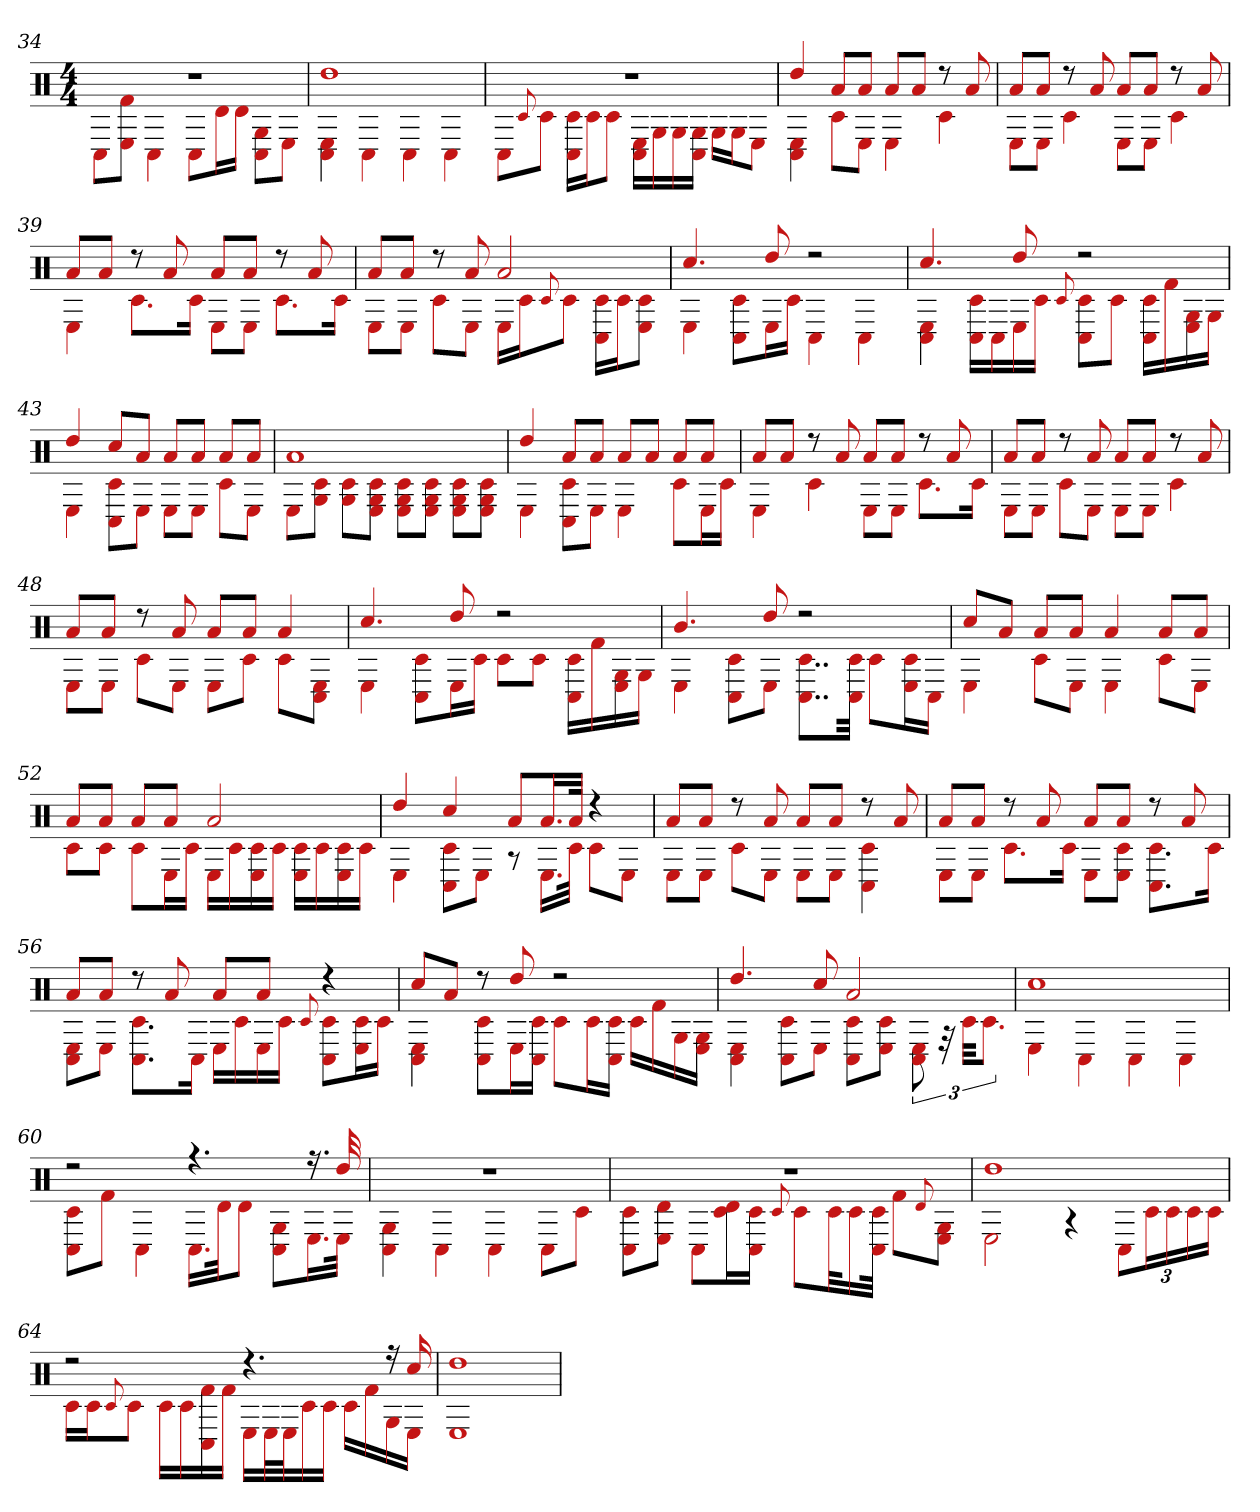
**kern
*part1
*staff1
*clefX
*k[]
*M4/4
=34
*^
1r	8C#L
.	8E 8f#J
.	4C#
.	8C#L
.	16dL
.	16dJJ
.	8C# 8GL
.	8EJ
=35	=35
1dd	4C# 4E
.	4C#
.	4C#
.	4C#
=36	=36
1r	8C#L
.	8qqc#
.	8c#J
.	16C# 16c#LL
.	16c#J
.	8c#J
.	16C# 16ELL
.	16G
.	16G
.	16G 16C#JJ
.	16GLL
.	16GJ
.	8EJ
=37	=37
4dd	4C# 4E
8aL	8c#L
8aJ	8EJ
8aL	4E
8aJ	.
8r	4c#
8a	.
=38	=38
8aL	8EL
8aJ	8EJ
8r	4c#
8a	.
8aL	8EL
8aJ	8EJ
8r	4c#
8a	.
=39	=39
8aL	4E
8aJ	.
8r	8.c#L
8a	.
.	16c#Jk
8aL	8EL
8aJ	8EJ
8r	8.c#L
8a	.
.	16c#Jk
=40	=40
8aL	8EL
8aJ	8EJ
8r	8c#L
8a	8EJ
2a	16ELL
.	16c#J
.	8qqc#
.	8c#J
.	16C# 16c#LL
.	16c#J
.	8c# 8EJ
=41	=41
4.cc#	4E
.	8C# 8c#L
8dd	16EL
.	16c#JJ
2r	4C#
.	4C#
=42	=42
4.cc#	4C# 4E
.	16C# 16c#LL
.	16C#
8dd	16E
.	16c#JJ
.	8qqc#
2r	8C# 8c#L
.	8c#J
.	16c# 16C#LL
.	16f#
.	16G 16E
.	16GJJ
=43	=43
4dd	4E
8cc#L	8C# 8c#L
8aJ	8EJ
8aL	8EL
8aJ	8EJ
8aL	8c#L
8aJ	8EJ
=44	=44
1a	8EL
.	8c# 8GJ
.	8c# 8GL
.	8E 8G 8c#J
.	8c# 8G 8EL
.	8c# 8G 8EJ
.	8c# 8G 8EL
.	8G 8c# 8EJ
=45	=45
4dd	4E
8aL	8C# 8c#L
8aJ	8EJ
8aL	4E
8aJ	.
8aL	8c#L
8aJ	16EL
.	16c#JJ
=46	=46
8aL	4E
8aJ	.
8r	4c#
8a	.
8aL	8EL
8aJ	8EJ
8r	8.c#L
8a	.
.	16c#Jk
=47	=47
8aL	8EL
8aJ	8EJ
8r	8c#L
8a	8EJ
8aL	8EL
8aJ	8EJ
8r	4c#
8a	.
=48	=48
8aL	8EL
8aJ	8EJ
8r	8c#L
8a	8EJ
8aL	8EL
8aJ	8c#J
4a	8c#L
.	8C# 8EJ
=49	=49
4.cc#	4E
.	8C# 8c#L
8dd	16EL
.	16c#JJ
2r	8c#L
.	8c#J
.	16C# 16c#LL
.	16f#
.	16G 16E
.	16GJJ
=50	=50
4.b	4E
.	8C# 8c#L
8dd	8EJ
2r	8..C# 8..c#L
.	32c# 32C#Jkk
.	8c#L
.	16E 16c#L
.	16C#JJ
=51	=51
8cc#L	4E
8aJ	.
8aL	8c#L
8aJ	8EJ
4a	4E
8aL	8c#L
8aJ	8EJ
=52	=52
8aL	8c#L
8aJ	8c#J
8aL	8c#L
8aJ	16EL
.	16c#JJ
2a	16ELL
.	16c#
.	16E 16c#
.	16c#JJ
.	16E 16c#LL
.	16c#
.	16E 16c#
.	16c#JJ
=53	=53
4dd	4E
4cc#	8C# 8c#L
.	8EJ
8aL	8r
16.aL	16.ELL
32aJJk	32c#JJk
4r	8c#L
.	8EJ
=54	=54
8aL	8EL
8aJ	8EJ
8r	8c#L
8a	8EJ
8aL	8EL
8aJ	8EJ
8r	4C# 4c#
8a	.
=55	=55
8aL	8EL
8aJ	8EJ
8r	8.c#L
8a	.
.	16c#Jk
8aL	8EL
8aJ	8c# 8EJ
8r	8.C# 8.c#L
8a	.
.	16c#Jk
=56	=56
8aL	8C# 8EL
8aJ	8EJ
8r	8.C# 8.c#L
8a	.
.	16C#Jk
8aL	16ELL
.	16c#
8aJ	16E
.	16c#JJ
.	8qqc#
4r	8C# 8c#L
.	16c# 16EL
.	16c#JJ
=57	=57
8cc#L	4C# 4E
8aJ	.
8r	8C# 8c#L
8dd	16EL
.	16c# 16C#JJ
2r	8c#L
.	16c#L
.	16c# 16C#JJ
.	16c#LL
.	16f#
.	16G
.	16E 16GJJ
=58	=58
4.dd	4E 4C#
.	8C# 8c#L
8cc#	8EJ
2a	8C# 8c#L
.	8E 8c#J
.	12C# 12E
.	48r
.	48c#KKL
.	12.c#J
=59	=59
1cc#	4E
.	4C#
.	4C#
.	4C#
=60	=60
2r	8C# 8c#L
.	8f#J
.	4C#
4.r	16.C#LL
.	32dJk
.	8dJ
.	8C# 8GL
16.r	16.EL
32dd	32EJJk
=61	=61
1r	4C# 4G
.	4C#
.	4C#
.	8C#L
.	8c#J
=62	=62
1r	8c# 8C#L
.	8d 8EJ
.	8C#L
.	16c# 16dL
.	16c# 16C#JJ
.	8qqc#
.	8c#L
.	32c#kL
.	16c#
.	32C# 32c#JJk
.	8f#L
.	8qqd
.	8E 8GJ
=63	=63
1dd	2E
.	4r
.	12C#L
.	24c#L
.	24c#
.	24c#
.	24c#JJ
=64	=64
2r	16c#LL
.	16c#J
.	8qqc#
.	8c#J
.	16c#LL
.	16c#
.	16C# 16f#
.	16f#JJ
4.r	16ELL
.	32EL
.	32EJ
.	16c#
.	16c#JJ
.	16c#LL
.	16f#
16r	16G
16cc#	16EJJ
=65	=65
1dd	1E
*v	*v
=
*-
